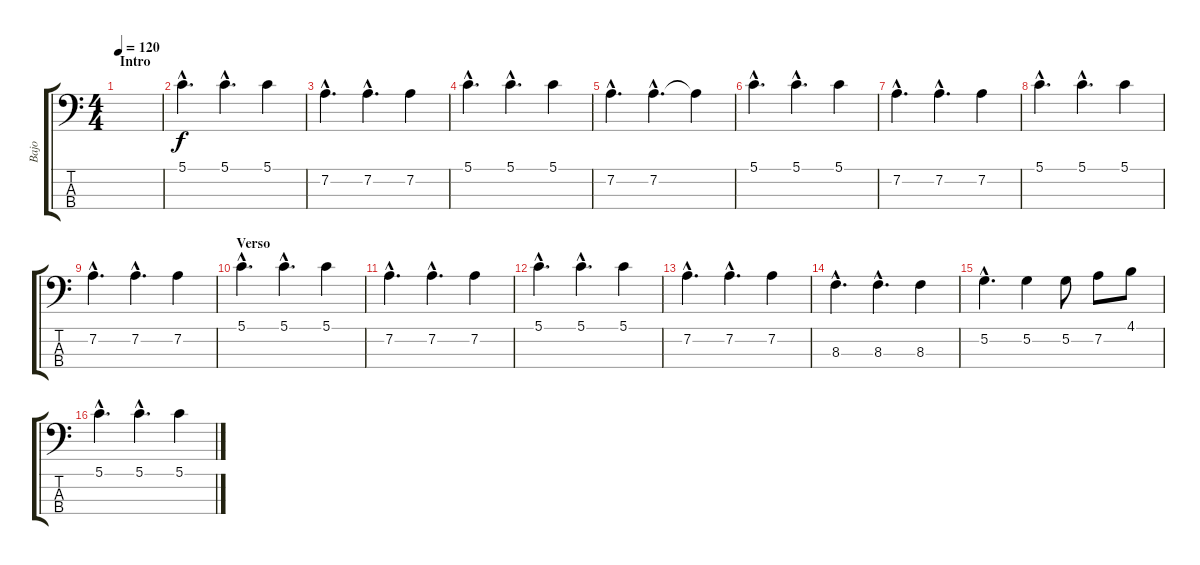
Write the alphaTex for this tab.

\track ("Bajo" "Bajo") {instrument electricbassfinger}
\staff {score tabs}
\tuning (G2 D2 A1 E1) {hide}
\ts (4 4)
\section ("" "Intro")
\tempo 120
\clef f4
\ks c
|
5.1{hac}.4{d} 5.1{hac}.4{d} 5.1.4 |
7.2{hac}.4{d} 7.2{hac}.4{d} 7.2.4 |
5.1{hac}.4{d} 5.1{hac}.4{d} 5.1.4 |
7.2{hac}.4{d} 7.2{hac}.4{d} 7.2{t}.4 |
5.1{hac}.4{d} 5.1{hac}.4{d} 5.1.4 |
7.2{hac}.4{d} 7.2{hac}.4{d} 7.2.4 |
5.1{hac}.4{d} 5.1{hac}.4{d} 5.1.4 |
7.2{hac}.4{d} 7.2{hac}.4{d} 7.2.4 |
\section ("" "Verso")
5.1{hac}.4{d} 5.1{hac}.4{d} 5.1.4 |
7.2{hac}.4{d} 7.2{hac}.4{d} 7.2.4 |
5.1{hac}.4{d} 5.1{hac}.4{d} 5.1.4 |
7.2{hac}.4{d} 7.2{hac}.4{d} 7.2.4 |
8.3{hac}.4{d} 8.3{hac}.4{d} 8.3.4 |
5.2{hac}.4{d} 5.2.4 5.2.8 7.2.8 4.1.8 |
5.1{hac}.4{d} 5.1{hac}.4{d} 5.1.4
